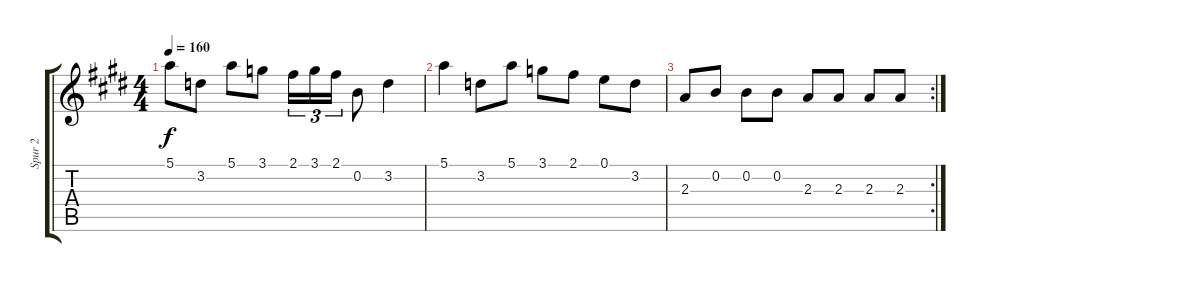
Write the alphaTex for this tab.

\track ("Spur 2" "Spur 2") {instrument distortionguitar}
\staff {score tabs}
\tuning (E4 B3 G3 D3 A2 E2) {hide}
\ts (4 4)
\tempo 160
\clef g2
\ks e
5.1.8{dy f volume 16 instrument distortionguitar} 3.2.8 5.1.8 3.1.8 2.1.16{tu (3 2)} 3.1.16{tu (3 2)} 2.1.16{tu (3 2)} 0.2.8 3.2.4 |
5.1.4{volume 16 instrument distortionguitar} 3.2.8 5.1.8 3.1.8 2.1.8 0.1.8 3.2.8 |
\rc 2
2.3.8 0.2.8 0.2.8 0.2.8 2.3.8 2.3.8 2.3.8 2.3.8
